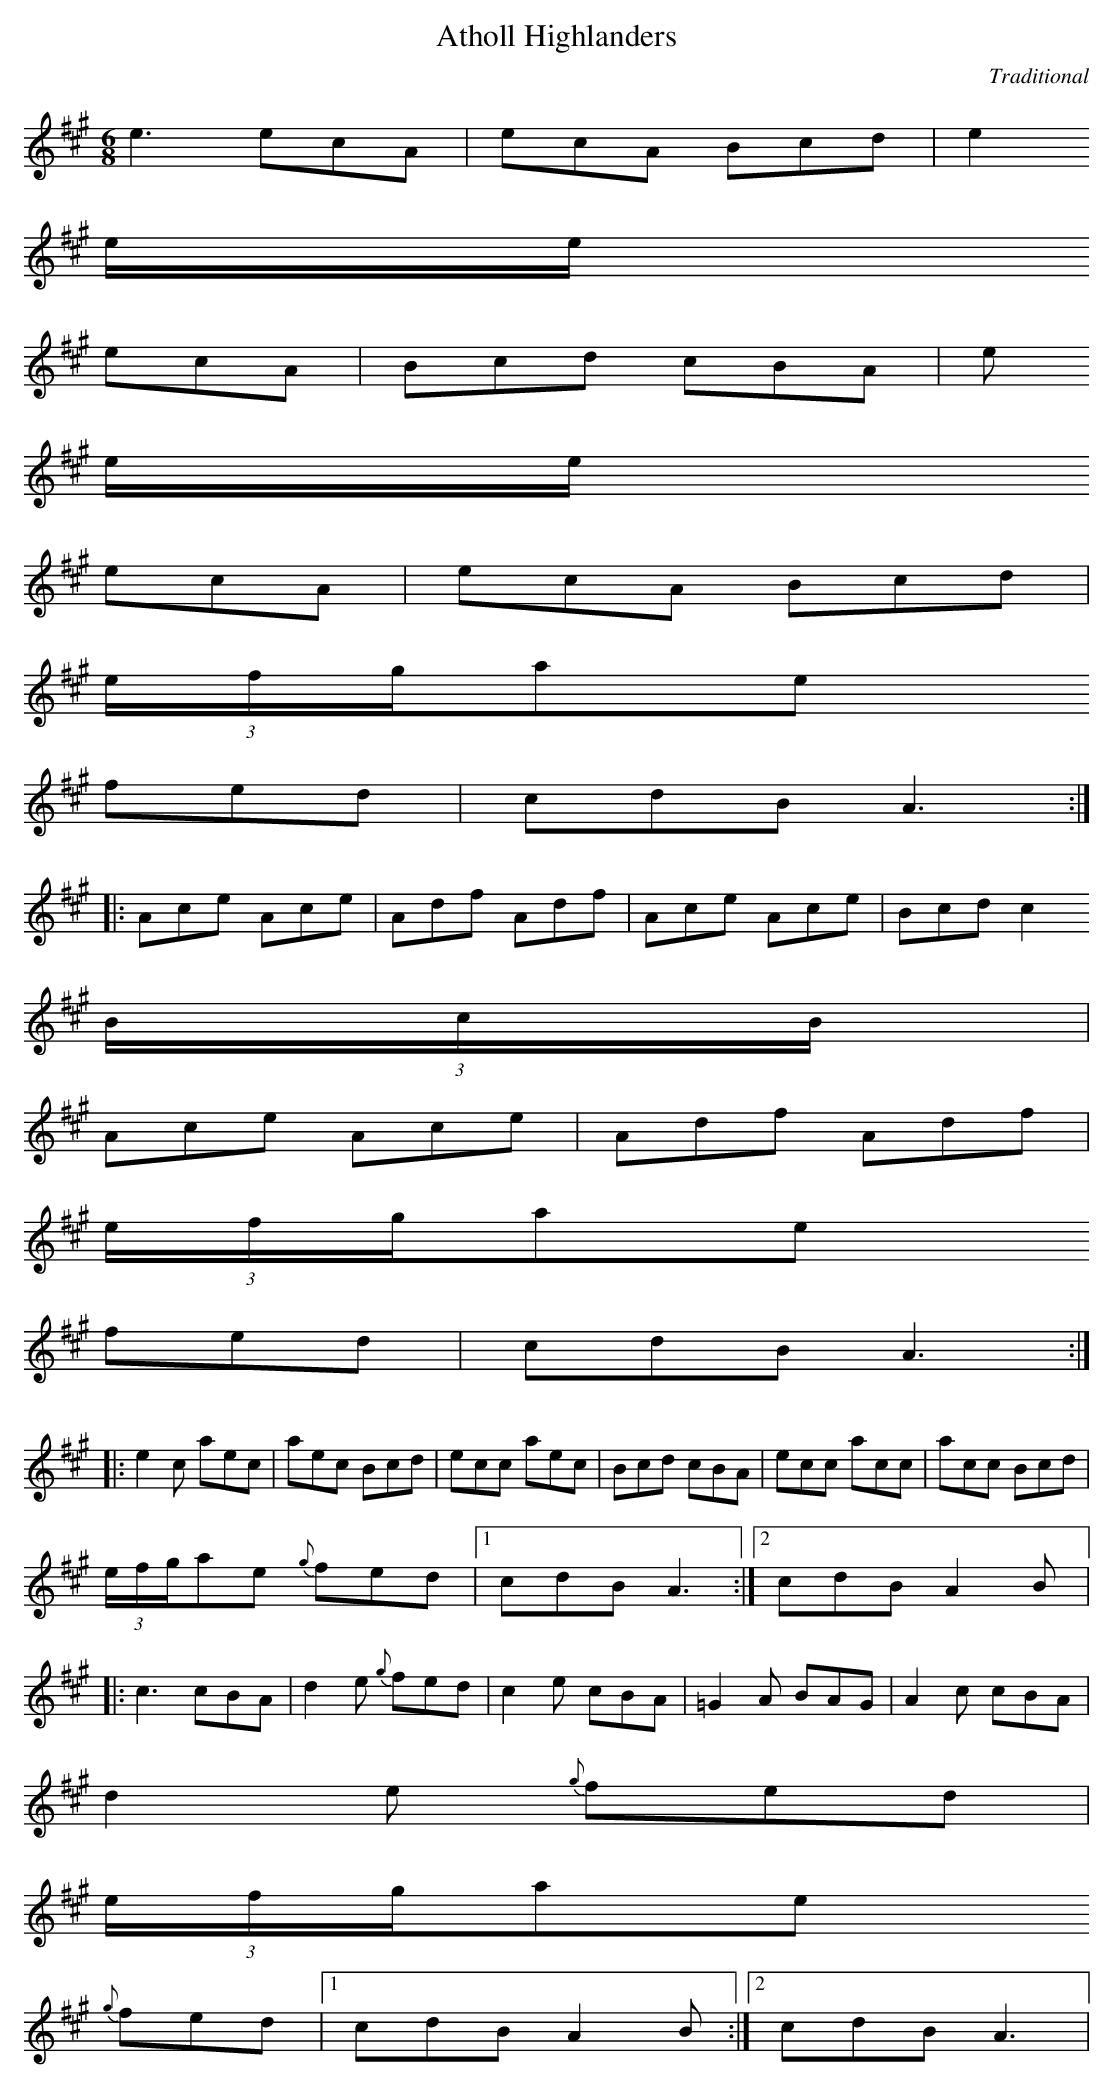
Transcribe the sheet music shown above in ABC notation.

X:1
T:Atholl Highlanders
C:Traditional
M:6/8
L:1/8
K:A
e3 ecA|ecA Bcd|e2
L:1/16
 ee
L:1/8
ecA|Bcd cBA|e
L:1/16
ee
L:1/8
ecA|ecA Bcd|
L:1/16
(3efga2e2
L:1/8
fed|cdB A3:|
|:Ace Ace|Adf Adf|Ace Ace|Bcd c2
L:1/16
(3BcB|
L:1/8
Ace Ace|Adf Adf|
L:1/16
(3efga2e2
L:1/8
fed |cdB A3 :|
|:e2 c aec|aec Bcd|ecc aec|Bcd cBA|ecc acc|acc Bcd|
L:1/16
(3efga2e2 {g} f2e2d2 |[1c2d2B2 A6:|[2 c2d2B2 A4B2|:
L:1/8
c3 cBA|d2e {g} fed|c2 e cBA|=G2 A BAG|A2 c cBA|
d2 e {g} fed|
L:1/16
(3efga2e2
L:1/8
{g} fed|[1 cdB A2 B:|[2 cdB A3|
